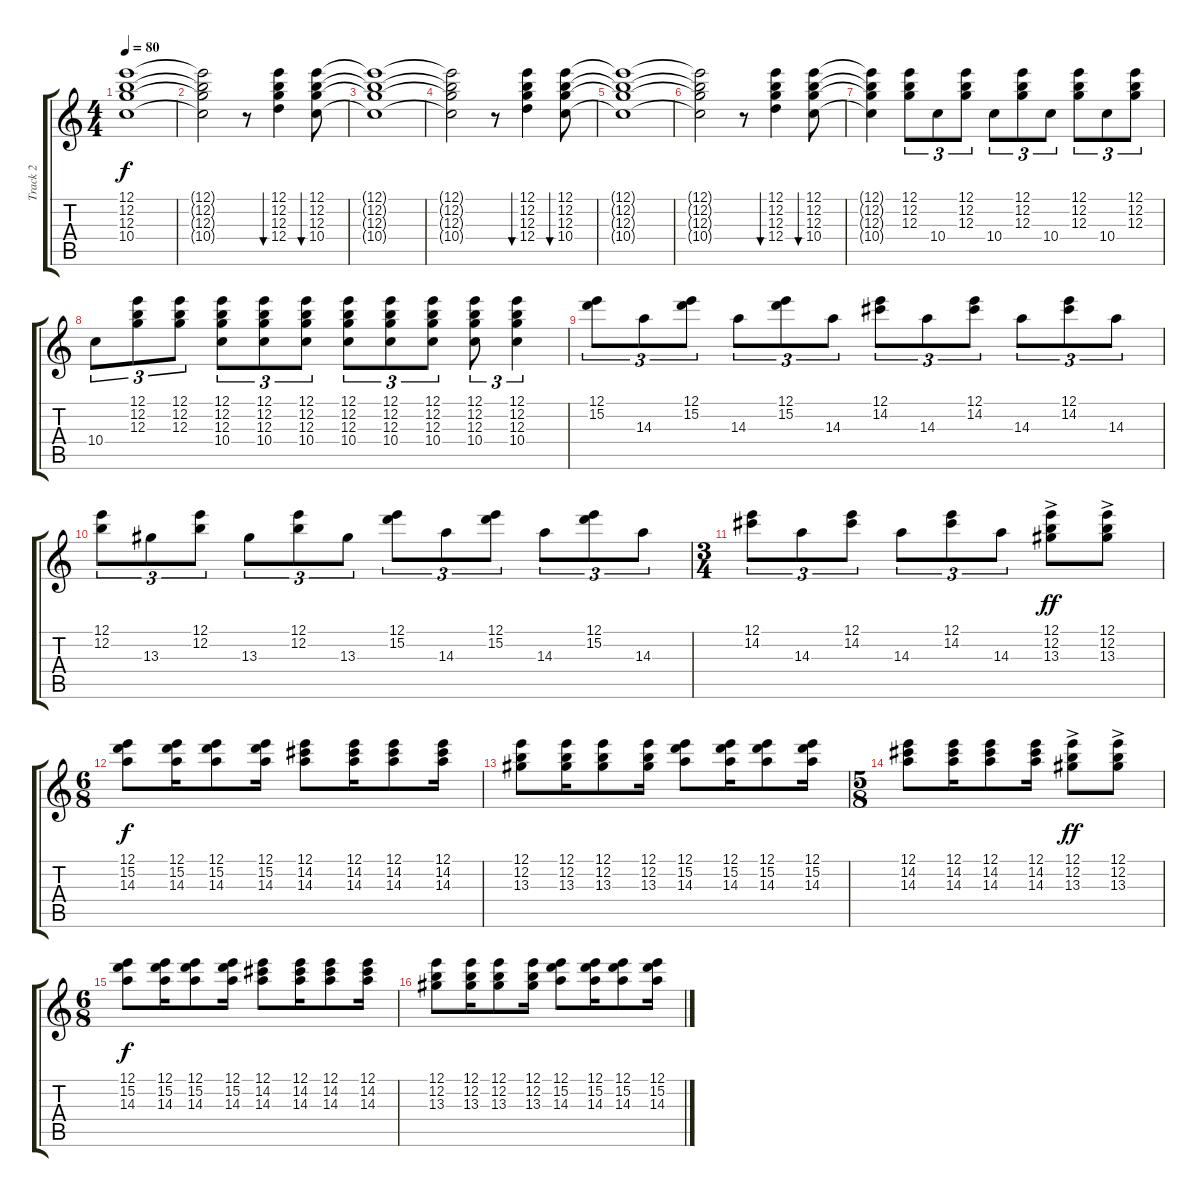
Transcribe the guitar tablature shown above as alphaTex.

\track ("Track 2" "Track 2") {instrument electricguitarclean}
\staff {score tabs}
\tuning (E4 B3 G3 D3 A2 E2) {hide}
\ts (4 4)
\tempo 80
\clef g2
\ks c
(12.1{t} 12.2{t} 12.3{t} 10.4{t}).1{dy f} |
(12.1{t} 12.2{t} 12.3{t} 10.4{t}).2 r.8 (12.1 12.2 12.3 12.4).4{bu 240} (12.1 12.2 12.3 10.4).8{bu 240} |
(12.1{t} 12.2{t} 12.3{t} 10.4{t}).1 |
(12.1{t} 12.2{t} 12.3{t} 10.4{t}).2 r.8 (12.1 12.2 12.3 12.4).4{bu 240} (12.1 12.2 12.3 10.4).8{bu 240} |
(12.1{t} 12.2{t} 12.3{t} 10.4{t}).1 |
(12.1{t} 12.2{t} 12.3{t} 10.4{t}).2 r.8 (12.1 12.2 12.3 12.4).4{bu 240} (12.1 12.2 12.3 10.4).8{bu 240} |
(12.1{t} 12.2{t} 12.3{t} 10.4{t}).4 (12.1 12.2 12.3).8{tu (3 2)} 10.4.8{tu (3 2)} (12.1 12.2 12.3).8{tu (3 2)} 10.4.8{tu (3 2)} (12.1 12.2 12.3).8{tu (3 2)} 10.4.8{tu (3 2)} (12.1 12.2 12.3).8{tu (3 2)} 10.4.8{tu (3 2)} (12.1 12.2 12.3).8{tu (3 2)} |
10.4.8{tu (3 2)} (12.1 12.2 12.3).8{tu (3 2)} (12.1 12.2 12.3).8{tu (3 2)} (12.1 12.2 12.3 10.4).8{tu (3 2)} (12.1 12.2 12.3 10.4).8{tu (3 2)} (12.1 12.2 12.3 10.4).8{tu (3 2)} (12.1 12.2 12.3 10.4).8{tu (3 2)} (12.1 12.2 12.3 10.4).8{tu (3 2)} (12.1 12.2 12.3 10.4).8{tu (3 2)} (12.1 12.2 12.3 10.4).8{tu (3 2)} (12.1 12.2 12.3 10.4).4{tu (3 2)} |
(12.1 15.2).8{tu (3 2)} 14.3.8{tu (3 2)} (12.1 15.2).8{tu (3 2)} 14.3.8{tu (3 2)} (12.1 15.2).8{tu (3 2)} 14.3.8{tu (3 2)} (12.1 14.2).8{tu (3 2)} 14.3.8{tu (3 2)} (12.1 14.2).8{tu (3 2)} 14.3.8{tu (3 2)} (12.1 14.2).8{tu (3 2)} 14.3.8{tu (3 2)} |
(12.1 12.2).8{tu (3 2)} 13.3.8{tu (3 2)} (12.1 12.2).8{tu (3 2)} 13.3.8{tu (3 2)} (12.1 12.2).8{tu (3 2)} 13.3.8{tu (3 2)} (12.1 15.2).8{tu (3 2)} 14.3.8{tu (3 2)} (12.1 15.2).8{tu (3 2)} 14.3.8{tu (3 2)} (12.1 15.2).8{tu (3 2)} 14.3.8{tu (3 2)} |
\ts (3 4)
(12.1 14.2).8{tu (3 2)} 14.3.8{tu (3 2)} (12.1 14.2).8{tu (3 2)} 14.3.8{tu (3 2)} (12.1 14.2).8{tu (3 2)} 14.3.8{tu (3 2)} (12.1{ac} 12.2{ac} 13.3{ac}).8{dy ff} (12.1{ac} 12.2{ac} 13.3{ac}).8 |
\ts (6 8)
(12.1 15.2 14.3).8{dy f} (12.1 15.2 14.3).16 (12.1 15.2 14.3).8 (12.1 15.2 14.3).16 (12.1 14.2 14.3).8 (12.1 14.2 14.3).16 (12.1 14.2 14.3).8 (12.1 14.2 14.3).16 |
(12.1 12.2 13.3).8 (12.1 12.2 13.3).16 (12.1 12.2 13.3).8 (12.1 12.2 13.3).16 (12.1 15.2 14.3).8 (12.1 15.2 14.3).16 (12.1 15.2 14.3).8 (12.1 15.2 14.3).16 |
\ts (5 8)
(12.1 14.2 14.3).8 (12.1 14.2 14.3).16 (12.1 14.2 14.3).8 (12.1 14.2 14.3).16 (12.1{ac} 12.2{ac} 13.3{ac}).8{dy ff} (12.1{ac} 12.2{ac} 13.3{ac}).8 |
\ts (6 8)
(12.1 15.2 14.3).8{dy f} (12.1 15.2 14.3).16 (12.1 15.2 14.3).8 (12.1 15.2 14.3).16 (12.1 14.2 14.3).8 (12.1 14.2 14.3).16 (12.1 14.2 14.3).8 (12.1 14.2 14.3).16 |
(12.1 12.2 13.3).8 (12.1 12.2 13.3).16 (12.1 12.2 13.3).8 (12.1 12.2 13.3).16 (12.1 15.2 14.3).8 (12.1 15.2 14.3).16 (12.1 15.2 14.3).8 (12.1 15.2 14.3).16
